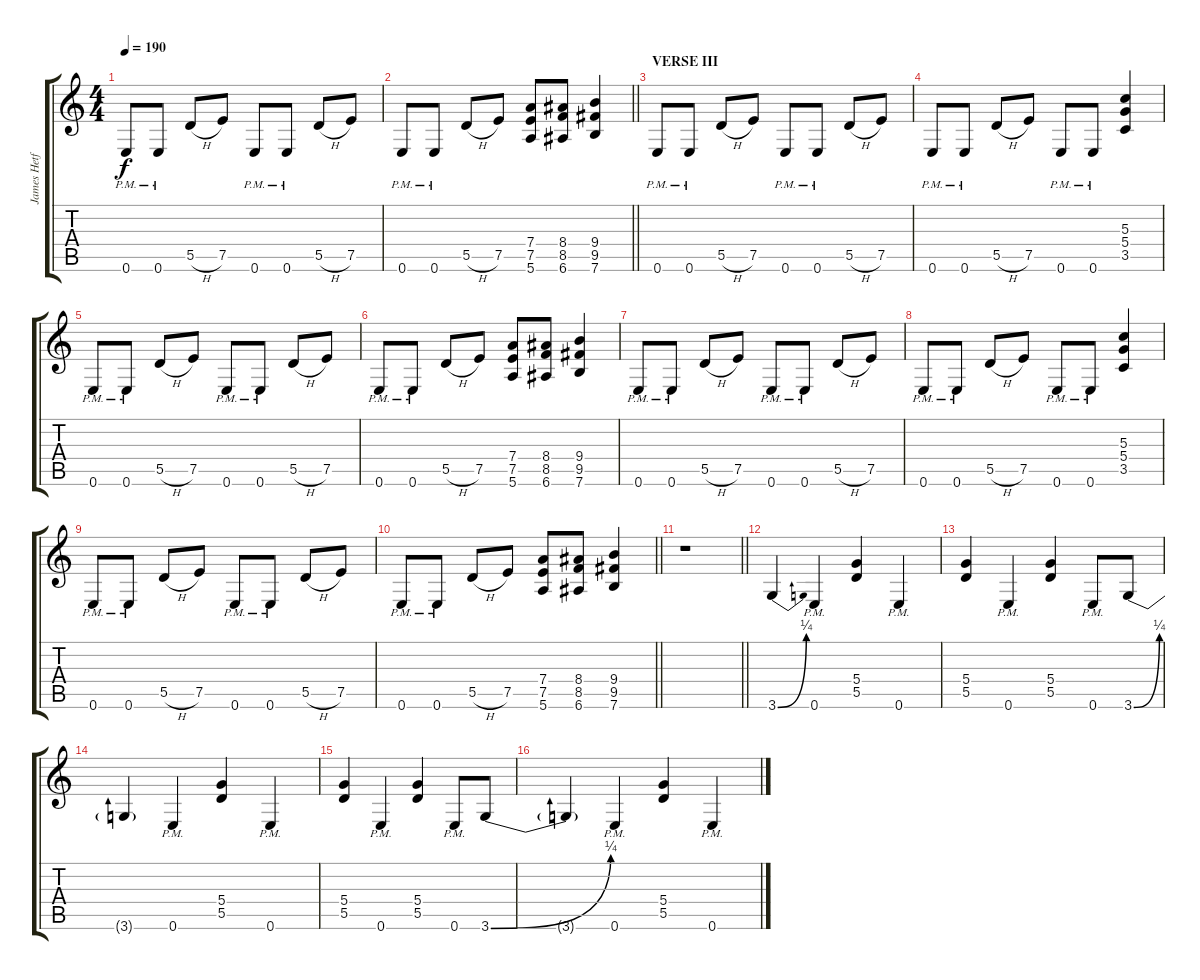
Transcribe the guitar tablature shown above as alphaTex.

\track ("James Hetfield - rhythm guitar" "James Hetf") {instrument distortionguitar}
\staff {score tabs}
\tuning (E4 B3 G3 D3 A2 E2) {hide}
\ts (4 4)
\tempo 190
\clef g2
\ks c
0.6{pm}.8{dy f} 0.6{pm}.8 5.5{h}.8 7.5.8 0.6{pm}.8 0.6{pm}.8 5.5{h}.8 7.5.8 |
\barLineRight lightlight
0.6{pm}.8 0.6{pm}.8 5.5{h}.8 7.5.8 (7.4 7.5 5.6).8 (8.4 8.5 6.6).8 (9.4 9.5 7.6).4 |
\section ("" "VERSE III")
0.6{pm}.8 0.6{pm}.8 5.5{h}.8 7.5.8 0.6{pm}.8 0.6{pm}.8 5.5{h}.8 7.5.8 |
0.6{pm}.8 0.6{pm}.8 5.5{h}.8 7.5.8 0.6{pm}.8 0.6{pm}.8 (5.3 5.4 3.5).4 |
0.6{pm}.8 0.6{pm}.8 5.5{h}.8 7.5.8 0.6{pm}.8 0.6{pm}.8 5.5{h}.8 7.5.8 |
0.6{pm}.8 0.6{pm}.8 5.5{h}.8 7.5.8 (7.4 7.5 5.6).8 (8.4 8.5 6.6).8 (9.4 9.5 7.6).4 |
0.6{pm}.8 0.6{pm}.8 5.5{h}.8 7.5.8 0.6{pm}.8 0.6{pm}.8 5.5{h}.8 7.5.8 |
0.6{pm}.8 0.6{pm}.8 5.5{h}.8 7.5.8 0.6{pm}.8 0.6{pm}.8 (5.3 5.4 3.5).4 |
0.6{pm}.8 0.6{pm}.8 5.5{h}.8 7.5.8 0.6{pm}.8 0.6{pm}.8 5.5{h}.8 7.5.8 |
\barLineRight lightlight
0.6{pm}.8 0.6{pm}.8 5.5{h}.8 7.5.8 (7.4 7.5 5.6).8 (8.4 8.5 6.6).8 (9.4 9.5 7.6).4 |
\barLineRight lightlight
r.1 |
\section ("" "")
3.6{be (bend 0 0 60 1)}.4 0.6{pm}.4 (5.4 5.5).4 0.6{pm}.4 |
(5.4 5.5).4 0.6{pm}.4 (5.4 5.5).4 0.6{pm}.8 3.6{be (bend 0 0 60 1)}.8 |
3.6{t}.4 0.6{pm}.4 (5.4 5.5).4 0.6{pm}.4 |
(5.4 5.5).4 0.6{pm}.4 (5.4 5.5).4 0.6{pm}.8 3.6{be (bend 0 0 60 1)}.8 |
3.6{t}.4 0.6{pm}.4 (5.4 5.5).4 0.6{pm}.4
